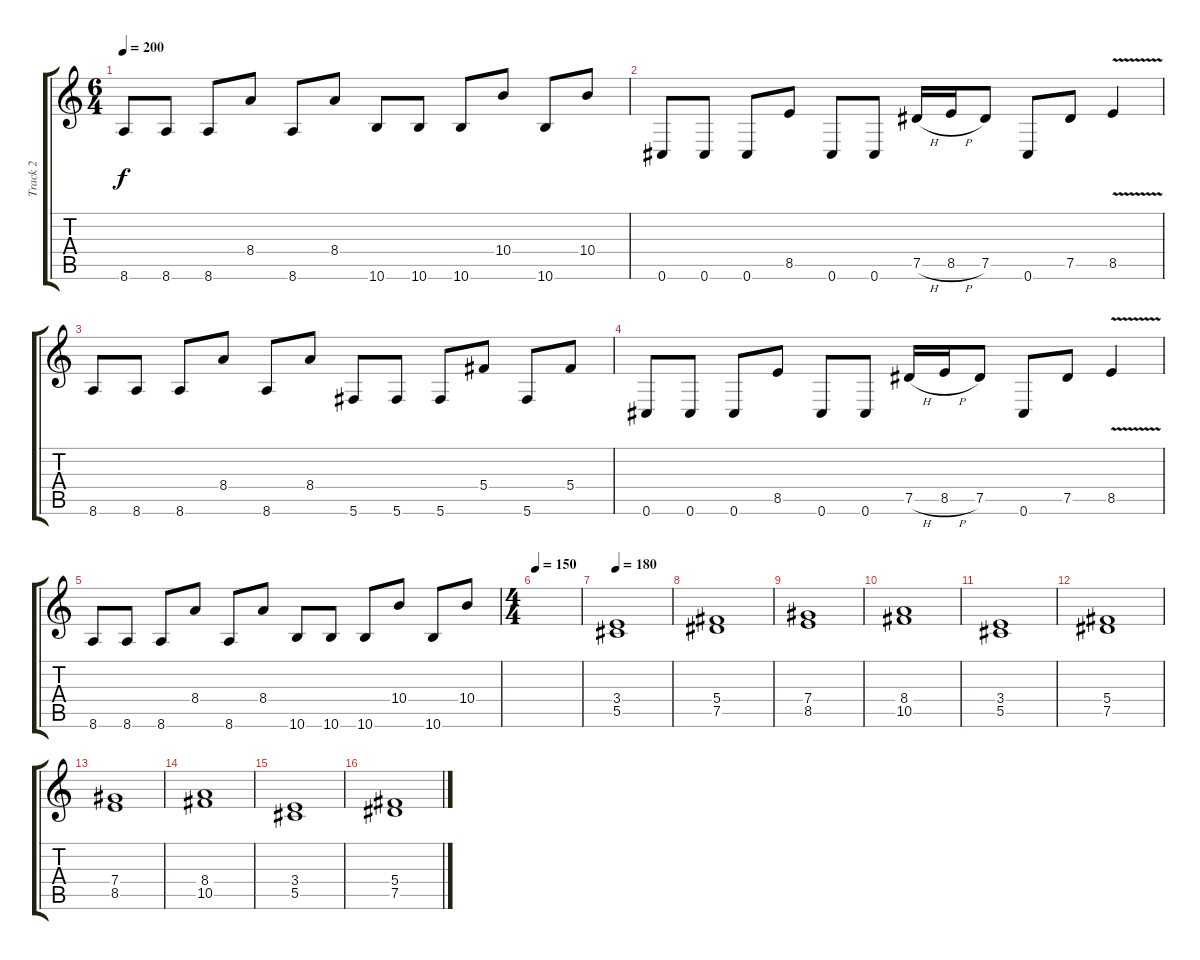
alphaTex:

\track ("Track 2" "Track 2") {instrument distortionguitar}
\staff {score tabs}
\tuning (Eb4 Bb3 Gb3 Db3 Ab2 Db2) {hide}
\ts (6 4)
\tempo 200
\clef g2
\ks c
8.6.8{dy f} 8.6.8 8.6.8 8.4.8 8.6.8 8.4.8 10.6.8 10.6.8 10.6.8 10.4.8 10.6.8 10.4.8 |
0.6.8 0.6.8 0.6.8 8.5.8 0.6.8 0.6.8 7.5{h}.16 8.5{h}.16 7.5.8 0.6.8 7.5.8 8.5{v}.4 |
8.6.8 8.6.8 8.6.8 8.4.8 8.6.8 8.4.8 5.6.8 5.6.8 5.6.8 5.4.8 5.6.8 5.4.8 |
0.6.8 0.6.8 0.6.8 8.5.8 0.6.8 0.6.8 7.5{h}.16 8.5{h}.16 7.5.8 0.6.8 7.5.8 8.5{v}.4 |
8.6.8 8.6.8 8.6.8 8.4.8 8.6.8 8.4.8 10.6.8 10.6.8 10.6.8 10.4.8 10.6.8 10.4.8 |
\ts (4 4)
\tempo 150
|
\tempo 180
(3.4 5.5).1 |
(5.4 7.5).1 |
(7.4 8.5).1 |
(8.4 10.5).1 |
(3.4 5.5).1 |
(5.4 7.5).1 |
(7.4 8.5).1 |
(8.4 10.5).1 |
(3.4 5.5).1 |
(5.4 7.5).1
